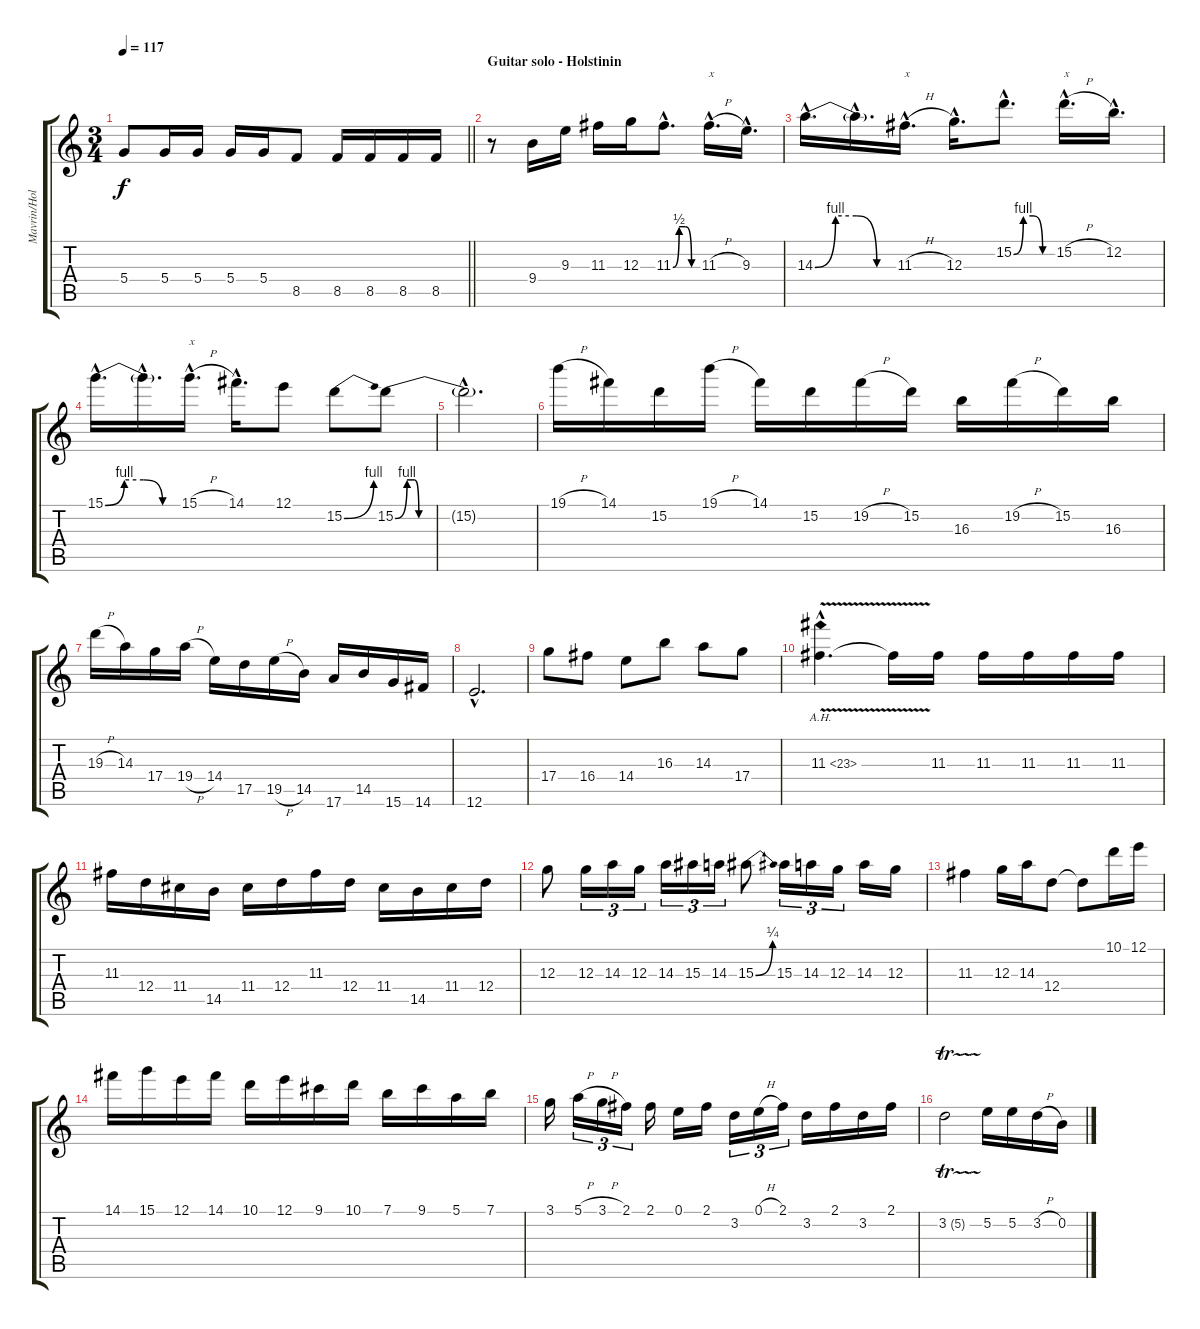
\track ("Mavrin/Holstinin" "Mavrin/Hol") {instrument distortionguitar}
\staff {score tabs}
\tuning (E4 B3 G3 D3 A2 E2) {hide}
\ts (3 4)
\tempo 117
\clef g2
\barLineRight lightlight
\ks c
5.4.8{dy f} 5.4.16 5.4.16 5.4.16 5.4.16 8.5.8 8.5.16 8.5.16 8.5.16 8.5.16 |
\section ("" "Guitar solo - Holstinin")
r.8{volume 16} 9.4.16 9.3.16 11.3.16 12.3.16 11.3{be (custom 0 0 15 2 30 2 45 0 60 0) hac}.8{d} 11.3{h hac}.16{d txt "x"} 9.3{hac}.16{d} |
14.3{be (custom 0 0 15 4 30 4 45 0 60 0) hac}.16{d} 14.3{hac t}.16{d} 11.3{h hac}.16{d txt "x"} 12.3{hac}.16{d} 15.2{be (custom 0 0 15 4 30 4 45 0 60 0) hac}.8{d} 15.2{h hac}.16{d txt "x"} 12.2{hac}.16{d} |
15.1{be (custom 0 0 15 4 30 4 45 0 60 0) hac}.16{d} 15.1{hac t}.16{d} 15.1{h hac}.16{d txt "x"} 14.1{hac}.16{d} 12.1.8 15.2{be (bend 0 0 60 4)}.8 15.2{be (custom 0 0 5 4 8 4 10 0 60 0)}.8 |
15.2{hac t}.2{d} |
19.1{h}.16 14.1.16 15.2.16 19.1{h}.16 14.1.16 15.2.16 19.2{h}.16 15.2.16 16.3.16 19.2{h}.16 15.2.16 16.3.16 |
19.3{h}.16 14.3.16 17.4.16 19.4{h}.16 14.4.16 17.5.16 19.5{h}.16 14.5.16 17.6.16 14.5.16 15.6.16 14.6.16 |
12.6{hac}.2{d} |
17.4.8 16.4.8 14.4.8 16.3.8 14.3.8 17.4.8 |
11.3{ah 12 v hac}.4{d} 11.3{t}.16 11.3.16 11.3.16 11.3.16 11.3.16 11.3.16 |
11.3.16 12.4.16 11.4.16 14.5.16 11.4.16 12.4.16 11.3.16 12.4.16 11.4.16 14.5.16 11.4.16 12.4.16 |
12.3.8 12.3.16{tu (3 2)} 14.3.16{tu (3 2)} 12.3.16{tu (3 2)} 14.3.16{tu (3 2)} 15.3.16{tu (3 2)} 14.3.16{tu (3 2)} 15.3{be (bend 0 0 60 1)}.8 15.3.16{tu (3 2)} 14.3.16{tu (3 2)} 12.3.16{tu (3 2)} 14.3.16 12.3.16 |
11.3.4 12.3.16 14.3.16 12.4.8 12.4{t}.8 10.1.16 12.1.16 |
14.1.16 15.1.16 12.1.16 14.1.16 10.1.16 12.1.16 9.1.16 10.1.16 7.1.16 9.1.16 5.1.16 7.1.16 |
3.1.16 5.1{h}.16{tu (3 2)} 3.1{h}.16{tu (3 2)} 2.1.16{tu (3 2)} 2.1.16 0.1.16 2.1.16 3.2.16{tu (3 2)} 0.1{h}.16{tu (3 2)} 2.1.16{tu (3 2)} 3.2.16 2.1.16 3.2.16 2.1.16 |
3.2{tr (5 32)}.2 5.2.16 5.2.16 3.2{h}.16 0.2.16
